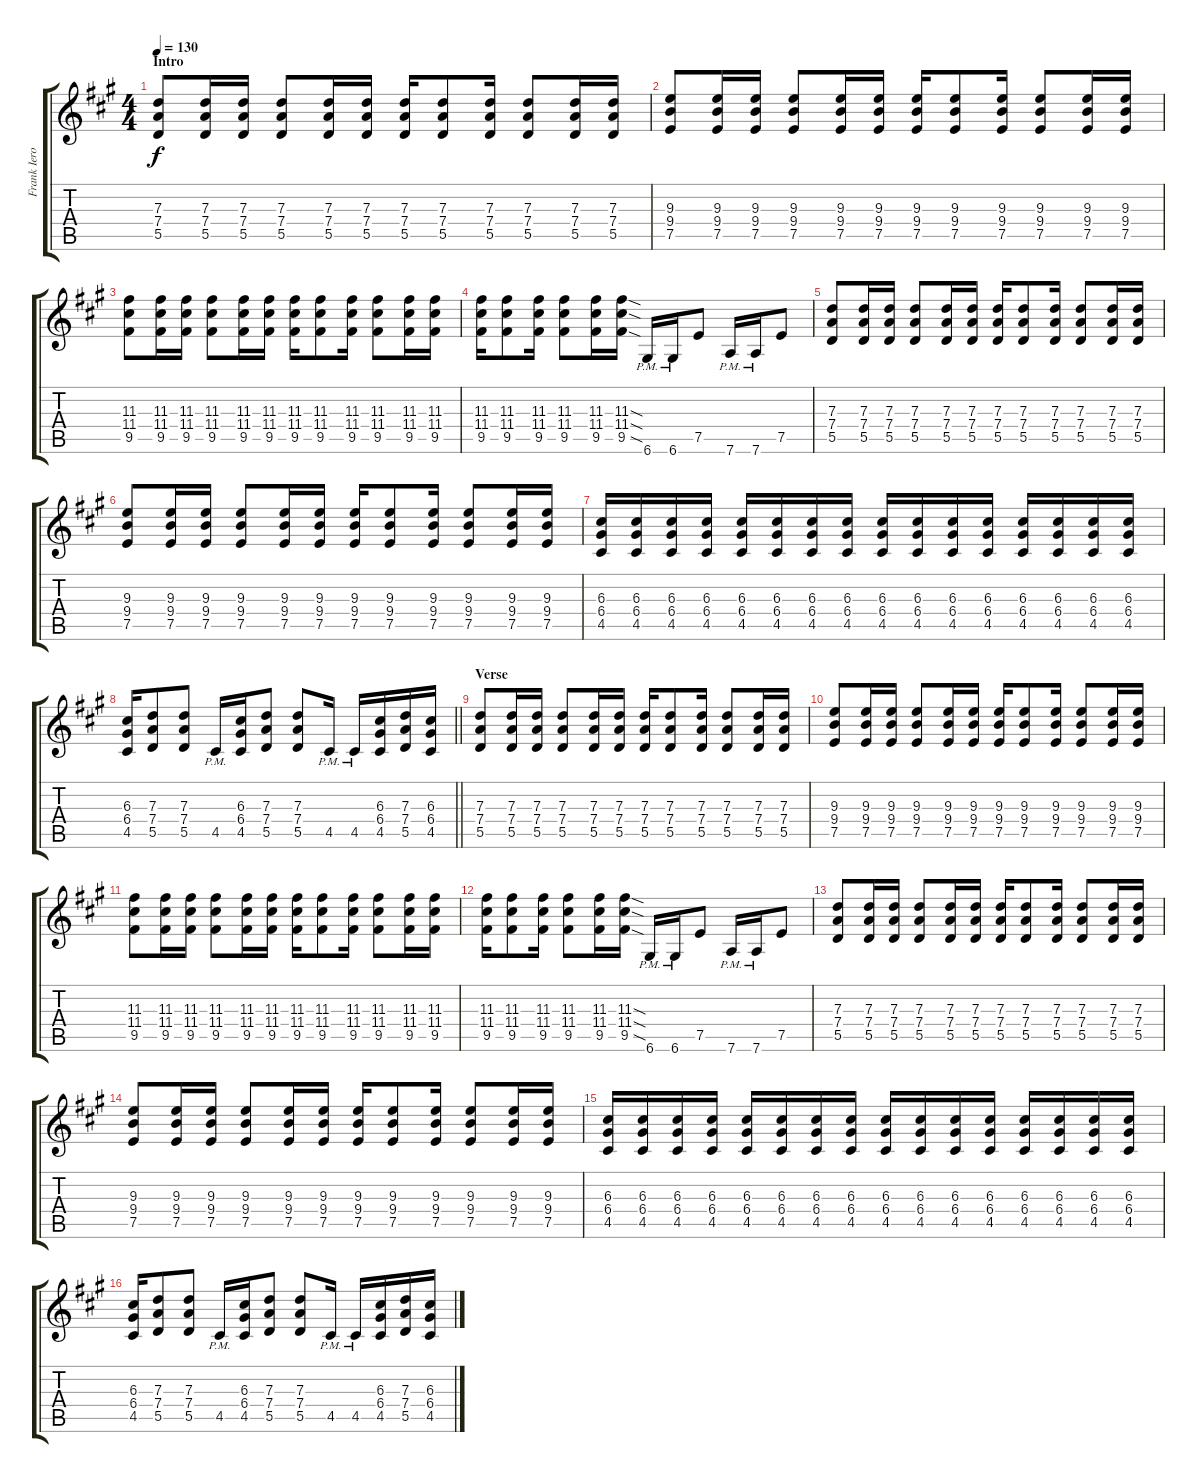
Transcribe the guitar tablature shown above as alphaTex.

\track ("Frank Iero" "Frank Iero") {instrument distortionguitar}
\staff {score tabs}
\tuning (E4 B3 G3 D3 A2 D2) {hide}
\ts (4 4)
\section ("" "Intro")
\tempo 130
\clef g2
\ks a
(7.3 7.4 5.5).8{dy f instrument distortionguitar} (7.3 7.4 5.5).16 (7.3 7.4 5.5).16 (7.3 7.4 5.5).8 (7.3 7.4 5.5).16 (7.3 7.4 5.5).16 (7.3 7.4 5.5).16 (7.3 7.4 5.5).8 (7.3 7.4 5.5).16 (7.3 7.4 5.5).8 (7.3 7.4 5.5).16 (7.3 7.4 5.5).16 |
(9.3 9.4 7.5).8 (9.3 9.4 7.5).16 (9.3 9.4 7.5).16 (9.3 9.4 7.5).8 (9.3 9.4 7.5).16 (9.3 9.4 7.5).16 (9.3 9.4 7.5).16 (9.3 9.4 7.5).8 (9.3 9.4 7.5).16 (9.3 9.4 7.5).8 (9.3 9.4 7.5).16 (9.3 9.4 7.5).16 |
(11.3 11.4 9.5).8 (11.3 11.4 9.5).16 (11.3 11.4 9.5).16 (11.3 11.4 9.5).8 (11.3 11.4 9.5).16 (11.3 11.4 9.5).16 (11.3 11.4 9.5).16 (11.3 11.4 9.5).8 (11.3 11.4 9.5).16 (11.3 11.4 9.5).8 (11.3 11.4 9.5).16 (11.3 11.4 9.5).16 |
(11.3 11.4 9.5).16 (11.3 11.4 9.5).8 (11.3 11.4 9.5).16 (11.3 11.4 9.5).8 (11.3 11.4 9.5).16 (11.3{sod} 11.4{sod} 9.5{sod}).16 6.6{pm}.16 6.6{pm}.16 7.5.8 7.6{pm}.16 7.6{pm}.16 7.5.8 |
(7.3 7.4 5.5).8 (7.3 7.4 5.5).16 (7.3 7.4 5.5).16 (7.3 7.4 5.5).8 (7.3 7.4 5.5).16 (7.3 7.4 5.5).16 (7.3 7.4 5.5).16 (7.3 7.4 5.5).8 (7.3 7.4 5.5).16 (7.3 7.4 5.5).8 (7.3 7.4 5.5).16 (7.3 7.4 5.5).16 |
(9.3 9.4 7.5).8 (9.3 9.4 7.5).16 (9.3 9.4 7.5).16 (9.3 9.4 7.5).8 (9.3 9.4 7.5).16 (9.3 9.4 7.5).16 (9.3 9.4 7.5).16 (9.3 9.4 7.5).8 (9.3 9.4 7.5).16 (9.3 9.4 7.5).8 (9.3 9.4 7.5).16 (9.3 9.4 7.5).16 |
(6.3 6.4 4.5).16 (6.3 6.4 4.5).16 (6.3 6.4 4.5).16 (6.3 6.4 4.5).16 (6.3 6.4 4.5).16 (6.3 6.4 4.5).16 (6.3 6.4 4.5).16 (6.3 6.4 4.5).16 (6.3 6.4 4.5).16 (6.3 6.4 4.5).16 (6.3 6.4 4.5).16 (6.3 6.4 4.5).16 (6.3 6.4 4.5).16 (6.3 6.4 4.5).16 (6.3 6.4 4.5).16 (6.3 6.4 4.5).16 |
\barLineRight lightlight
(6.3 6.4 4.5).16 (7.3 7.4 5.5).8 (7.3 7.4 5.5).8 4.5{pm}.16 (6.3 6.4 4.5).16 (7.3 7.4 5.5).8 (7.3 7.4 5.5).8 4.5{pm}.16 4.5{pm}.16 (6.3 6.4 4.5).16 (7.3 7.4 5.5).16 (6.3 6.4 4.5).16 |
\section ("" "Verse")
(7.3 7.4 5.5).8 (7.3 7.4 5.5).16 (7.3 7.4 5.5).16 (7.3 7.4 5.5).8 (7.3 7.4 5.5).16 (7.3 7.4 5.5).16 (7.3 7.4 5.5).16 (7.3 7.4 5.5).8 (7.3 7.4 5.5).16 (7.3 7.4 5.5).8 (7.3 7.4 5.5).16 (7.3 7.4 5.5).16 |
(9.3 9.4 7.5).8 (9.3 9.4 7.5).16 (9.3 9.4 7.5).16 (9.3 9.4 7.5).8 (9.3 9.4 7.5).16 (9.3 9.4 7.5).16 (9.3 9.4 7.5).16 (9.3 9.4 7.5).8 (9.3 9.4 7.5).16 (9.3 9.4 7.5).8 (9.3 9.4 7.5).16 (9.3 9.4 7.5).16 |
(11.3 11.4 9.5).8 (11.3 11.4 9.5).16 (11.3 11.4 9.5).16 (11.3 11.4 9.5).8 (11.3 11.4 9.5).16 (11.3 11.4 9.5).16 (11.3 11.4 9.5).16 (11.3 11.4 9.5).8 (11.3 11.4 9.5).16 (11.3 11.4 9.5).8 (11.3 11.4 9.5).16 (11.3 11.4 9.5).16 |
(11.3 11.4 9.5).16 (11.3 11.4 9.5).8 (11.3 11.4 9.5).16 (11.3 11.4 9.5).8 (11.3 11.4 9.5).16 (11.3{sod} 11.4{sod} 9.5{sod}).16 6.6{pm}.16 6.6{pm}.16 7.5.8 7.6{pm}.16 7.6{pm}.16 7.5.8 |
(7.3 7.4 5.5).8 (7.3 7.4 5.5).16 (7.3 7.4 5.5).16 (7.3 7.4 5.5).8 (7.3 7.4 5.5).16 (7.3 7.4 5.5).16 (7.3 7.4 5.5).16 (7.3 7.4 5.5).8 (7.3 7.4 5.5).16 (7.3 7.4 5.5).8 (7.3 7.4 5.5).16 (7.3 7.4 5.5).16 |
(9.3 9.4 7.5).8 (9.3 9.4 7.5).16 (9.3 9.4 7.5).16 (9.3 9.4 7.5).8 (9.3 9.4 7.5).16 (9.3 9.4 7.5).16 (9.3 9.4 7.5).16 (9.3 9.4 7.5).8 (9.3 9.4 7.5).16 (9.3 9.4 7.5).8 (9.3 9.4 7.5).16 (9.3 9.4 7.5).16 |
(6.3 6.4 4.5).16 (6.3 6.4 4.5).16 (6.3 6.4 4.5).16 (6.3 6.4 4.5).16 (6.3 6.4 4.5).16 (6.3 6.4 4.5).16 (6.3 6.4 4.5).16 (6.3 6.4 4.5).16 (6.3 6.4 4.5).16 (6.3 6.4 4.5).16 (6.3 6.4 4.5).16 (6.3 6.4 4.5).16 (6.3 6.4 4.5).16 (6.3 6.4 4.5).16 (6.3 6.4 4.5).16 (6.3 6.4 4.5).16 |
(6.3 6.4 4.5).16 (7.3 7.4 5.5).8 (7.3 7.4 5.5).8 4.5{pm}.16 (6.3 6.4 4.5).16 (7.3 7.4 5.5).8 (7.3 7.4 5.5).8 4.5{pm}.16 4.5{pm}.16 (6.3 6.4 4.5).16 (7.3 7.4 5.5).16 (6.3 6.4 4.5).16
